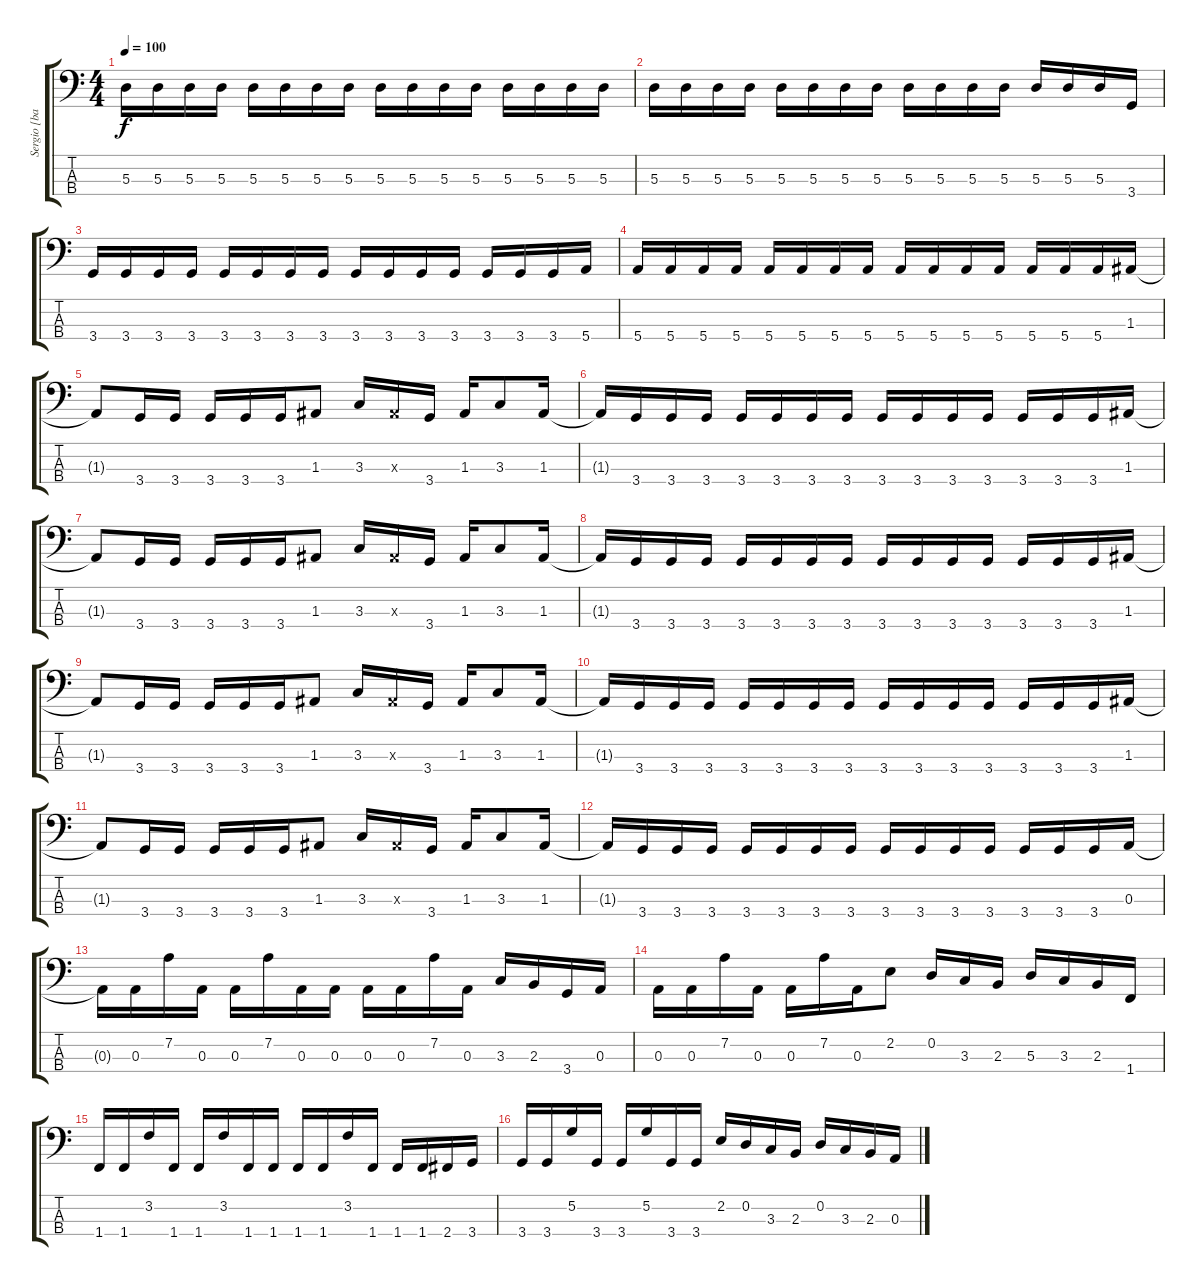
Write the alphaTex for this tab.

\track ("Sergio [bajo]" "Sergio [ba") {instrument electricbassfinger}
\staff {score tabs}
\tuning (G2 D2 A1 E1) {hide}
\ts (4 4)
\tempo 100
\clef f4
\ks c
5.3.16{dy f} 5.3.16 5.3.16 5.3.16 5.3.16 5.3.16 5.3.16 5.3.16 5.3.16 5.3.16 5.3.16 5.3.16 5.3.16 5.3.16 5.3.16 5.3.16 |
5.3.16 5.3.16 5.3.16 5.3.16 5.3.16 5.3.16 5.3.16 5.3.16 5.3.16 5.3.16 5.3.16 5.3.16 5.3.16 5.3.16 5.3.16 3.4.16 |
3.4.16 3.4.16 3.4.16 3.4.16 3.4.16 3.4.16 3.4.16 3.4.16 3.4.16 3.4.16 3.4.16 3.4.16 3.4.16 3.4.16 3.4.16 5.4.16 |
5.4.16 5.4.16 5.4.16 5.4.16 5.4.16 5.4.16 5.4.16 5.4.16 5.4.16 5.4.16 5.4.16 5.4.16 5.4.16 5.4.16 5.4.16 1.3.16 |
1.3{t}.8 3.4.16 3.4.16 3.4.16 3.4.16 3.4.16 1.3.8 3.3.16 1.3{x}.16 3.4.16 1.3.16 3.3.8 1.3.16 |
1.3{t}.16 3.4.16 3.4.16 3.4.16 3.4.16 3.4.16 3.4.16 3.4.16 3.4.16 3.4.16 3.4.16 3.4.16 3.4.16 3.4.16 3.4.16 1.3.16 |
1.3{t}.8 3.4.16 3.4.16 3.4.16 3.4.16 3.4.16 1.3.8 3.3.16 1.3{x}.16 3.4.16 1.3.16 3.3.8 1.3.16 |
1.3{t}.16 3.4.16 3.4.16 3.4.16 3.4.16 3.4.16 3.4.16 3.4.16 3.4.16 3.4.16 3.4.16 3.4.16 3.4.16 3.4.16 3.4.16 1.3.16 |
1.3{t}.8 3.4.16 3.4.16 3.4.16 3.4.16 3.4.16 1.3.8 3.3.16 1.3{x}.16 3.4.16 1.3.16 3.3.8 1.3.16 |
1.3{t}.16 3.4.16 3.4.16 3.4.16 3.4.16 3.4.16 3.4.16 3.4.16 3.4.16 3.4.16 3.4.16 3.4.16 3.4.16 3.4.16 3.4.16 1.3.16 |
1.3{t}.8 3.4.16 3.4.16 3.4.16 3.4.16 3.4.16 1.3.8 3.3.16 1.3{x}.16 3.4.16 1.3.16 3.3.8 1.3.16 |
1.3{t}.16 3.4.16 3.4.16 3.4.16 3.4.16 3.4.16 3.4.16 3.4.16 3.4.16 3.4.16 3.4.16 3.4.16 3.4.16 3.4.16 3.4.16 0.3.16 |
0.3{t}.16 0.3.16 7.2.16 0.3.16 0.3.16 7.2.16 0.3.16 0.3.16 0.3.16 0.3.16 7.2.16 0.3.16 3.3.16 2.3.16 3.4.16 0.3.16 |
0.3.16 0.3.16 7.2.16 0.3.16 0.3.16 7.2.16 0.3.16 2.2.8 0.2.16 3.3.16 2.3.16 5.3.16 3.3.16 2.3.16 1.4.16 |
1.4.16 1.4.16 3.2.16 1.4.16 1.4.16 3.2.16 1.4.16 1.4.16 1.4.16 1.4.16 3.2.16 1.4.16 1.4.16 1.4.16 2.4.16 3.4.16 |
3.4.16 3.4.16 5.2.16 3.4.16 3.4.16 5.2.16 3.4.16 3.4.16 2.2.16 0.2.16 3.3.16 2.3.16 0.2.16 3.3.16 2.3.16 0.3.16
